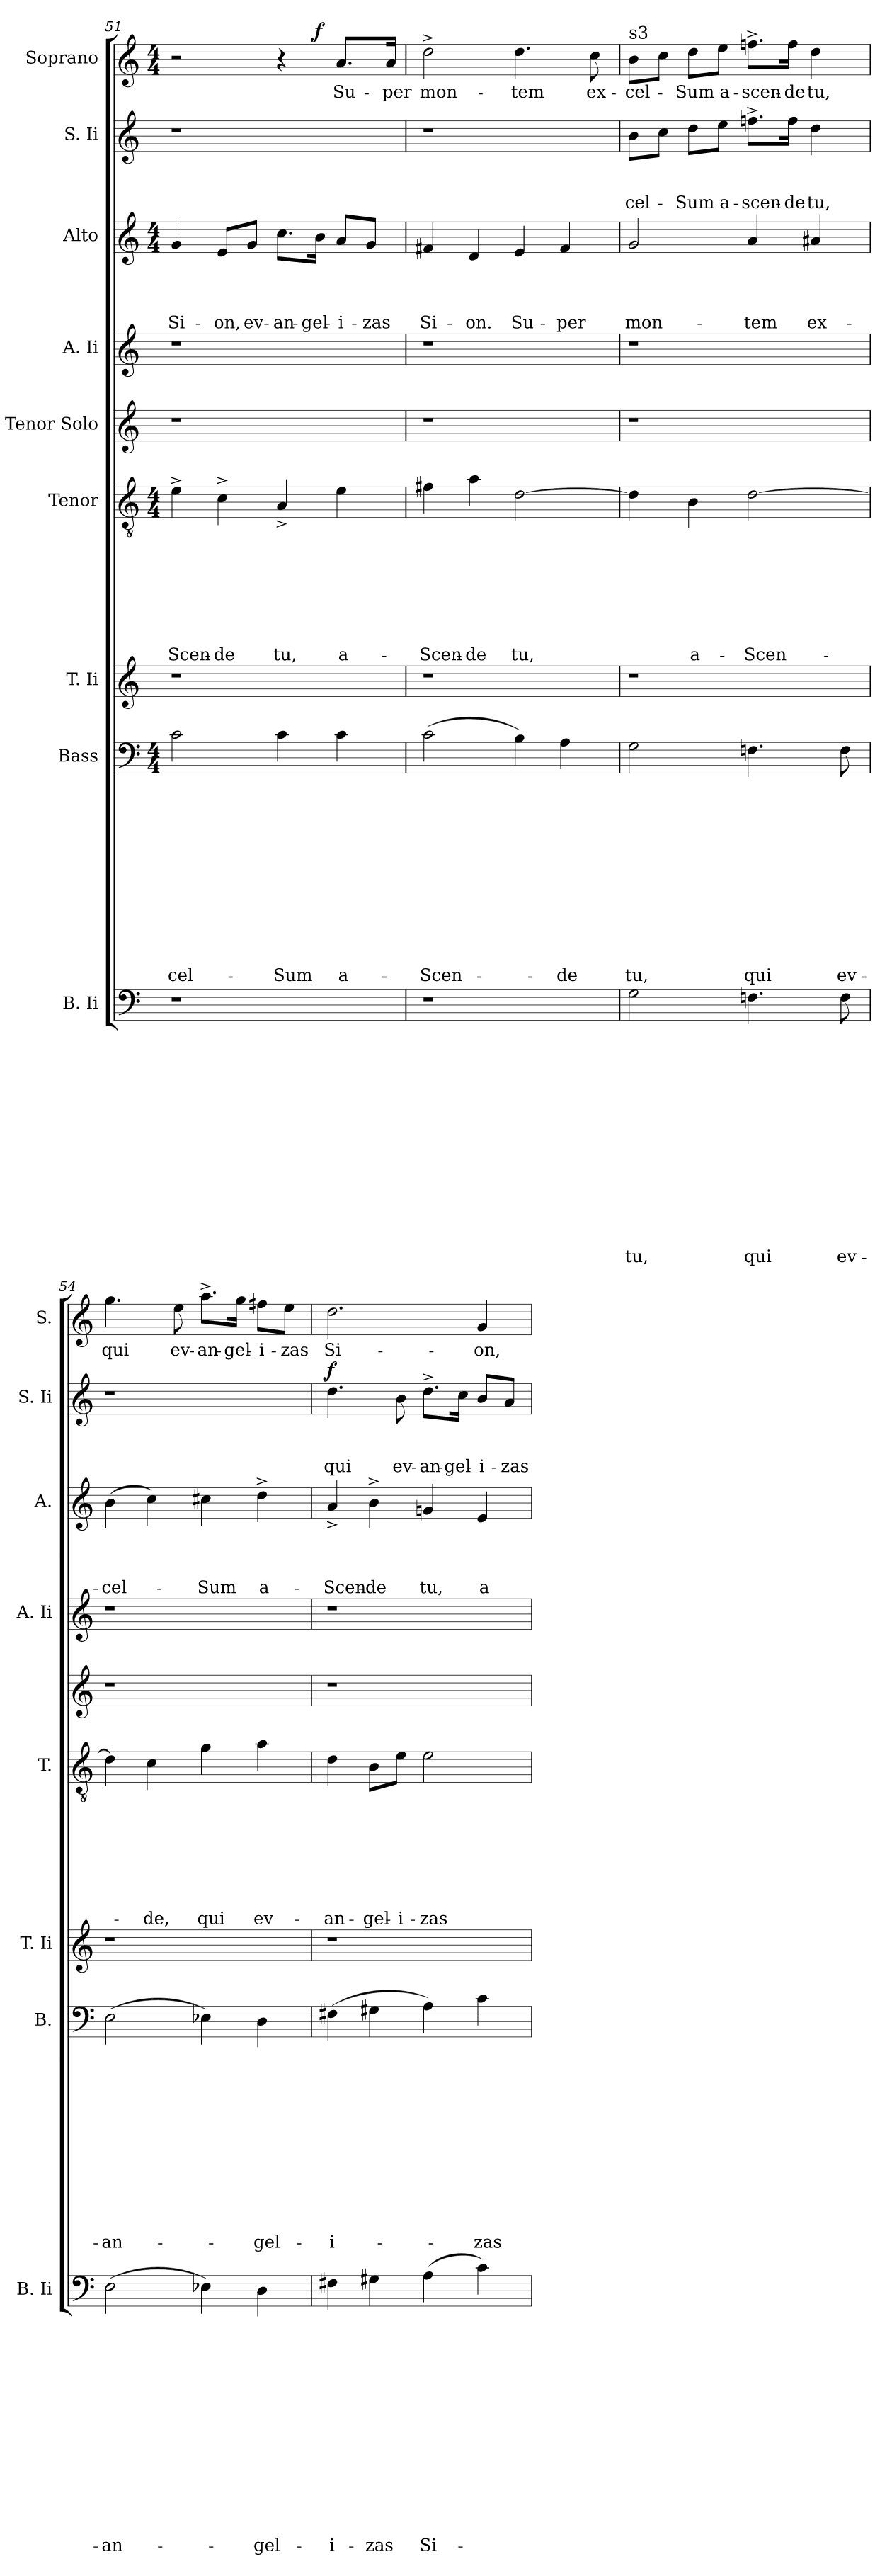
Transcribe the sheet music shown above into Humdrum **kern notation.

**kern	**text	**text	**text	**text	**text	**text	**text	**text	**text	**text	**text	**text	**text	**text	**kern	**text	**text	**text	**text	**text	**text	**text	**text	**text	**text	**text	**text	**kern	**kern	**text	**text	**text	**text	**text	**text	**text	**text	**kern	**kern	**kern	**text	**text	**text	**text	**kern	**text	**text	**text	**dynam	**kern	**text	**dynam
*part9	*part9	*part9	*part9	*part9	*part9	*part9	*part9	*part9	*part9	*part9	*part9	*part9	*part9	*part9	*part8	*part8	*part8	*part8	*part8	*part8	*part8	*part8	*part8	*part8	*part8	*part8	*part8	*part7	*part6	*part6	*part6	*part6	*part6	*part6	*part6	*part6	*part6	*part5	*part4	*part3	*part3	*part3	*part3	*part3	*part2	*part2	*part2	*part2	*part2	*part1	*part1	*part1
*staff9	*staff9	*staff9	*staff9	*staff9	*staff9	*staff9	*staff9	*staff9	*staff9	*staff9	*staff9	*staff9	*staff9	*staff9	*staff8	*staff8	*staff8	*staff8	*staff8	*staff8	*staff8	*staff8	*staff8	*staff8	*staff8	*staff8	*staff8	*staff7	*staff6	*staff6	*staff6	*staff6	*staff6	*staff6	*staff6	*staff6	*staff6	*staff5	*staff4	*staff3	*staff3	*staff3	*staff3	*staff3	*staff2	*staff2	*staff2	*staff2	*staff2	*staff1	*staff1	*staff1
*I"B. Ii	*	*	*	*	*	*	*	*	*	*	*	*	*	*	*I"Bass	*	*	*	*	*	*	*	*	*	*	*	*	*I"T. Ii	*I"Tenor	*	*	*	*	*	*	*	*	*I"Tenor Solo	*I"A. Ii	*I"Alto	*	*	*	*	*I"S. Ii	*	*	*	*	*I"Soprano	*	*
*I'B. Ii	*	*	*	*	*	*	*	*	*	*	*	*	*	*	*I'B.	*	*	*	*	*	*	*	*	*	*	*	*	*I'T. Ii	*I'T.	*	*	*	*	*	*	*	*	*	*I'A. Ii	*I'A.	*	*	*	*	*I'S. Ii	*	*	*	*	*I'S.	*	*
*clefF4	*	*	*	*	*	*	*	*	*	*	*	*	*	*	*clefF4	*	*	*	*	*	*	*	*	*	*	*	*	*clefG2	*clefGv2	*	*	*	*	*	*	*	*	*clefG2	*clefG2	*clefG2	*	*	*	*	*clefG2	*	*	*	*	*clefG2	*	*
*k[]	*	*	*	*	*	*	*	*	*	*	*	*	*	*	*k[]	*	*	*	*	*	*	*	*	*	*	*	*	*k[]	*k[]	*	*	*	*	*	*	*	*	*k[]	*k[]	*k[]	*	*	*	*	*k[]	*	*	*	*	*k[]	*	*
*C:	*	*	*	*	*	*	*	*	*	*	*	*	*	*	*C:	*	*	*	*	*	*	*	*	*	*	*	*	*C:	*C:	*	*	*	*	*	*	*	*	*C:	*C:	*C:	*	*	*	*	*C:	*	*	*	*	*C:	*	*
*	*	*	*	*	*	*	*	*	*	*	*	*	*	*	*M4/4	*	*	*	*	*	*	*	*	*	*	*	*	*	*M4/4	*	*	*	*	*	*	*	*	*	*	*M4/4	*	*	*	*	*	*	*	*	*	*M4/4	*	*
=51	=51	=51	=51	=51	=51	=51	=51	=51	=51	=51	=51	=51	=51	=51	=51	=51	=51	=51	=51	=51	=51	=51	=51	=51	=51	=51	=51	=51	=51	=51	=51	=51	=51	=51	=51	=51	=51	=51	=51	=51	=51	=51	=51	=51	=51	=51	=51	=51	=51	=51	=51	=51
!	!	!	!	!	!	!	!	!	!	!	!	!	!	!	!	!	!	!	!	!	!	!	!	!	!	!	!LO:LY:b	!	!	!	!	!	!	!	!	!	!LO:LY:b	!	!	!	!	!	!	!LO:LY:b	!	!	!	!	!	!	!	!
*	*	*	*	*	*	*	*	*	*	*	*	*	*	*	*	*	*	*	*	*	*	*	*	*	*	*	*	*	*	*	*	*	*	*	*	*	*	*	*	*	*	*	*	*	*	*	*	*	*	*^	*	*
1r	.	.	.	.	.	.	.	.	.	.	.	.	.	.	2c\	.	.	.	.	.	.	.	.	.	.	.	-cel-	1r	4e^>\	.	.	.	.	.	.	.	-Scen-	1r	1r	4g/	.	.	.	Si-	1r	.	.	.	.	2r	2ryy	.	.
!	!	!	!	!	!	!	!	!	!	!	!	!	!	!	!	!	!	!	!	!	!	!	!	!	!	!	!	!	!	!	!	!	!	!	!	!	!LO:LY:b	!	!	!	!	!	!	!LO:LY:b	!	!	!	!	!	!	!	!	!
.	.	.	.	.	.	.	.	.	.	.	.	.	.	.	.	.	.	.	.	.	.	.	.	.	.	.	.	.	4c^>\	.	.	.	.	.	.	.	-de	.	.	8e/L	.	.	.	-on,	.	.	.	.	.	.	.	.	.
!	!	!	!	!	!	!	!	!	!	!	!	!	!	!	!	!	!	!	!	!	!	!	!	!	!	!	!	!	!	!	!	!	!	!	!	!	!	!	!	!	!	!	!	!LO:LY:b	!	!	!	!	!	!	!	!	!
.	.	.	.	.	.	.	.	.	.	.	.	.	.	.	.	.	.	.	.	.	.	.	.	.	.	.	.	.	.	.	.	.	.	.	.	.	.	.	.	8g/J	.	.	.	ev-	.	.	.	.	.	.	.	.	.
!	!	!	!	!	!	!	!	!	!	!	!	!	!	!	!	!	!	!	!	!	!	!	!	!	!	!	!LO:LY:b	!	!	!	!	!	!	!	!	!	!LO:LY:b	!	!	!	!	!	!	!LO:LY:b:rj	!	!	!	!	!	!	!	!	!
.	.	.	.	.	.	.	.	.	.	.	.	.	.	.	4c\	.	.	.	.	.	.	.	.	.	.	.	-Sum	.	4A^</	.	.	.	.	.	.	.	tu,	.	.	8.cc\L	.	.	.	-an-	.	.	.	.	.	4r	8.ryy	.	.
!	!	!	!	!	!	!	!	!	!	!	!	!	!	!	!	!	!	!	!	!	!	!	!	!	!	!	!	!	!	!	!	!	!	!	!	!	!	!	!	!	!	!	!	!LO:LY:b	!	!	!	!	!	!	!	!	!LO:DY:a
.	.	.	.	.	.	.	.	.	.	.	.	.	.	.	.	.	.	.	.	.	.	.	.	.	.	.	.	.	.	.	.	.	.	.	.	.	.	.	.	16b\Jk	.	.	.	-gel-	.	.	.	.	.	.	4ryy	.	f
!	!	!	!	!	!	!	!	!	!	!	!	!	!	!	!	!	!	!	!	!	!	!	!	!	!	!	!LO:LY:b	!	!	!	!	!	!	!	!	!	!LO:LY:b	!	!	!	!	!	!	!LO:LY:b:rj	!	!	!	!	!	!	!	!LO:LY:b	!
.	.	.	.	.	.	.	.	.	.	.	.	.	.	.	4c\	.	.	.	.	.	.	.	.	.	.	.	a-	.	4e\	.	.	.	.	.	.	.	a-	.	.	8a/L	.	.	.	-i-	.	.	.	.	.	8.a/L	.	Su-	.
!	!	!	!	!	!	!	!	!	!	!	!	!	!	!	!	!	!	!	!	!	!	!	!	!	!	!	!	!	!	!	!	!	!	!	!	!	!	!	!	!	!	!	!	!LO:LY:b	!	!	!	!	!	!	!	!	!
.	.	.	.	.	.	.	.	.	.	.	.	.	.	.	.	.	.	.	.	.	.	.	.	.	.	.	.	.	.	.	.	.	.	.	.	.	.	.	.	8g/J	.	.	.	-zas	.	.	.	.	.	.	.	.	.
!	!	!	!	!	!	!	!	!	!	!	!	!	!	!	!	!	!	!	!	!	!	!	!	!	!	!	!	!	!	!	!	!	!	!	!	!	!	!	!	!	!	!	!	!	!	!	!	!	!	!	!	!LO:LY:b	!
.	.	.	.	.	.	.	.	.	.	.	.	.	.	.	.	.	.	.	.	.	.	.	.	.	.	.	.	.	.	.	.	.	.	.	.	.	.	.	.	.	.	.	.	.	.	.	.	.	.	16a/Jk	16ryy	-per	.
=52	=52	=52	=52	=52	=52	=52	=52	=52	=52	=52	=52	=52	=52	=52	=52	=52	=52	=52	=52	=52	=52	=52	=52	=52	=52	=52	=52	=52	=52	=52	=52	=52	=52	=52	=52	=52	=52	=52	=52	=52	=52	=52	=52	=52	=52	=52	=52	=52	=52	=52	=52	=52	=52
!	!	!	!	!	!	!	!	!	!	!	!	!	!	!	!	!	!	!	!	!	!	!	!	!	!	!	!LO:LY:b	!	!	!	!	!	!	!	!	!	!LO:LY:b	!	!	!	!	!	!	!LO:LY:b	!	!	!	!	!	!	!	!LO:LY:b	!
*	*	*	*	*	*	*	*	*	*	*	*	*	*	*	*	*	*	*	*	*	*	*	*	*	*	*	*	*	*	*	*	*	*	*	*	*	*	*	*	*	*	*	*	*	*	*	*	*	*	*v	*v	*	*
1r	.	.	.	.	.	.	.	.	.	.	.	.	.	.	(>2c\	.	.	.	.	.	.	.	.	.	.	.	-Scen-	1r	4f#X\	.	.	.	.	.	.	.	-Scen-	1r	1r	4f#X/	.	.	.	Si-	1r	.	.	.	.	2dd^>\	mon-	.
!	!	!	!	!	!	!	!	!	!	!	!	!	!	!	!	!	!	!	!	!	!	!	!	!	!	!	!	!	!	!	!	!	!	!	!	!	!LO:LY:b	!	!	!	!	!	!	!LO:LY:b	!	!	!	!	!	!	!	!
.	.	.	.	.	.	.	.	.	.	.	.	.	.	.	.	.	.	.	.	.	.	.	.	.	.	.	.	.	4a\	.	.	.	.	.	.	.	-de	.	.	4d/	.	.	.	-on.	.	.	.	.	.	.	.	.
!	!	!	!	!	!	!	!	!	!	!	!	!	!	!	!	!	!	!	!	!	!	!	!	!	!	!	!	!	!	!	!	!	!	!	!	!	!LO:LY:b	!	!	!	!	!	!	!LO:LY:b	!	!	!	!	!	!	!LO:LY:b	!
.	.	.	.	.	.	.	.	.	.	.	.	.	.	.	4B\)	.	.	.	.	.	.	.	.	.	.	.	.	.	[<2d\	.	.	.	.	.	.	.	tu,	.	.	4e/	.	.	.	Su-	.	.	.	.	.	4.dd\	-tem	.
!	!	!	!	!	!	!	!	!	!	!	!	!	!	!	!	!	!	!	!	!	!	!	!	!	!	!	!LO:LY:b	!	!	!	!	!	!	!	!	!	!	!	!	!	!	!	!	!LO:LY:b	!	!	!	!	!	!	!	!
.	.	.	.	.	.	.	.	.	.	.	.	.	.	.	4A\	.	.	.	.	.	.	.	.	.	.	.	-de	.	.	.	.	.	.	.	.	.	.	.	.	4f#/	.	.	.	-per	.	.	.	.	.	.	.	.
!	!	!	!	!	!	!	!	!	!	!	!	!	!	!	!	!	!	!	!	!	!	!	!	!	!	!	!	!	!	!	!	!	!	!	!	!	!	!	!	!	!	!	!	!	!	!	!	!	!	!	!LO:LY:b	!
.	.	.	.	.	.	.	.	.	.	.	.	.	.	.	.	.	.	.	.	.	.	.	.	.	.	.	.	.	.	.	.	.	.	.	.	.	.	.	.	.	.	.	.	.	.	.	.	.	.	8cc\	ex-	.
!!LO:LB:g=z
=53	=53	=53	=53	=53	=53	=53	=53	=53	=53	=53	=53	=53	=53	=53	=53	=53	=53	=53	=53	=53	=53	=53	=53	=53	=53	=53	=53	=53	=53	=53	=53	=53	=53	=53	=53	=53	=53	=53	=53	=53	=53	=53	=53	=53	=53	=53	=53	=53	=53	=53	=53	=53
!	!	!	!	!	!	!	!	!	!	!	!	!	!	!	!	!	!	!	!	!	!	!	!	!	!	!	!	!	!	!	!	!	!	!	!	!	!	!	!	!	!	!	!	!	!	!	!	!	!	!LO:TX:a:t=s3	!	!
!	!	!	!	!	!	!	!	!	!	!	!	!	!	!LO:LY:b	!	!	!	!	!	!	!	!	!	!	!	!	!LO:LY:b	!	!	!	!	!	!	!	!	!	!	!	!	!	!	!	!	!LO:LY:b	!	!	!	!LO:LY:b	!	!	!LO:LY:b	!
2G\	.	.	.	.	.	.	.	.	.	.	.	.	.	-tu,	2G\	.	.	.	.	.	.	.	.	.	.	.	tu,	1r	4d\]	.	.	.	.	.	.	.	.	1r	1r	2g/	.	.	.	mon-	8b\L	.	.	cel-	.	8b\L	-cel-	.
.	.	.	.	.	.	.	.	.	.	.	.	.	.	.	.	.	.	.	.	.	.	.	.	.	.	.	.	.	.	.	.	.	.	.	.	.	.	.	.	.	.	.	.	.	8cc\J	.	.	.	.	8cc\J	.	.
!	!	!	!	!	!	!	!	!	!	!	!	!	!	!	!	!	!	!	!	!	!	!	!	!	!	!	!	!	!	!	!	!	!	!	!	!	!LO:LY:b	!	!	!	!	!	!	!	!	!	!	!LO:LY:b	!	!	!LO:LY:b	!
.	.	.	.	.	.	.	.	.	.	.	.	.	.	.	.	.	.	.	.	.	.	.	.	.	.	.	.	.	4B\	.	.	.	.	.	.	.	a-	.	.	.	.	.	.	.	8dd\L	.	.	-Sum	.	8dd\L	-Sum	.
!	!	!	!	!	!	!	!	!	!	!	!	!	!	!	!	!	!	!	!	!	!	!	!	!	!	!	!	!	!	!	!	!	!	!	!	!	!	!	!	!	!	!	!	!	!	!	!	!LO:LY:b	!	!	!LO:LY:b	!
.	.	.	.	.	.	.	.	.	.	.	.	.	.	.	.	.	.	.	.	.	.	.	.	.	.	.	.	.	.	.	.	.	.	.	.	.	.	.	.	.	.	.	.	.	8ee\J	.	.	a-	.	8ee\J	a-	.
!	!	!	!	!	!	!	!	!	!	!	!	!	!	!LO:LY:b	!	!	!	!	!	!	!	!	!	!	!	!	!LO:LY:b	!	!	!	!	!	!	!	!	!	!LO:LY:b	!	!	!	!	!	!	!LO:LY:b	!	!	!	!LO:LY:b	!	!	!LO:LY:b	!
4.Fn\	.	.	.	.	.	.	.	.	.	.	.	.	.	qui	4.Fn\	.	.	.	.	.	.	.	.	.	.	.	qui	.	[>2d\	.	.	.	.	.	.	.	-Scen-	.	.	4a/	.	.	.	-tem	8.ffn^>\L	.	.	-scen-	.	8.ffn^>\L	-scen-	.
!	!	!	!	!	!	!	!	!	!	!	!	!	!	!	!	!	!	!	!	!	!	!	!	!	!	!	!	!	!	!	!	!	!	!	!	!	!	!	!	!	!	!	!	!	!	!	!	!LO:LY:b:rj	!	!	!LO:LY:b:rj	!
.	.	.	.	.	.	.	.	.	.	.	.	.	.	.	.	.	.	.	.	.	.	.	.	.	.	.	.	.	.	.	.	.	.	.	.	.	.	.	.	.	.	.	.	.	16ff\Jk	.	.	-de	.	16ff\Jk	-de	.
!	!	!	!	!	!	!	!	!	!	!	!	!	!	!	!	!	!	!	!	!	!	!	!	!	!	!	!	!	!	!	!	!	!	!	!	!	!	!	!	!	!	!	!	!LO:LY:b	!	!	!	!LO:LY:b	!	!	!LO:LY:b	!
.	.	.	.	.	.	.	.	.	.	.	.	.	.	.	.	.	.	.	.	.	.	.	.	.	.	.	.	.	.	.	.	.	.	.	.	.	.	.	.	4a#X/	.	.	.	ex-	4dd\	.	.	tu,	.	4dd\	tu,	.
!	!	!	!	!	!	!	!	!	!	!	!	!	!	!LO:LY:b	!	!	!	!	!	!	!	!	!	!	!	!	!LO:LY:b	!	!	!	!	!	!	!	!	!	!	!	!	!	!	!	!	!	!	!	!	!	!	!	!	!
8F\	.	.	.	.	.	.	.	.	.	.	.	.	.	ev-	8F\	.	.	.	.	.	.	.	.	.	.	.	ev-	.	.	.	.	.	.	.	.	.	.	.	.	.	.	.	.	.	.	.	.	.	.	.	.	.
=54	=54	=54	=54	=54	=54	=54	=54	=54	=54	=54	=54	=54	=54	=54	=54	=54	=54	=54	=54	=54	=54	=54	=54	=54	=54	=54	=54	=54	=54	=54	=54	=54	=54	=54	=54	=54	=54	=54	=54	=54	=54	=54	=54	=54	=54	=54	=54	=54	=54	=54	=54	=54
!	!	!	!	!	!	!	!	!	!	!	!	!	!	!LO:LY:b	!	!	!	!	!	!	!	!	!	!	!	!	!LO:LY:b	!	!	!	!	!	!	!	!	!	!	!	!	!	!	!	!	!LO:LY:b	!	!	!	!	!	!	!LO:LY:b	!
(>2E\	.	.	.	.	.	.	.	.	.	.	.	.	.	-an-	(>2E\	.	.	.	.	.	.	.	.	.	.	.	-an-	1r	4d\]	.	.	.	.	.	.	.	.	1r	1r	(>4b\	.	.	.	-cel-	1r	.	.	.	.	4.gg\	qui	.
!	!	!	!	!	!	!	!	!	!	!	!	!	!	!	!	!	!	!	!	!	!	!	!	!	!	!	!	!	!	!	!	!	!	!	!	!	!LO:LY:b	!	!	!	!	!	!	!	!	!	!	!	!	!	!	!
.	.	.	.	.	.	.	.	.	.	.	.	.	.	.	.	.	.	.	.	.	.	.	.	.	.	.	.	.	4c\	.	.	.	.	.	.	.	-de,	.	.	4cc\)	.	.	.	.	.	.	.	.	.	.	.	.
!	!	!	!	!	!	!	!	!	!	!	!	!	!	!	!	!	!	!	!	!	!	!	!	!	!	!	!	!	!	!	!	!	!	!	!	!	!	!	!	!	!	!	!	!	!	!	!	!	!	!	!LO:LY:b	!
.	.	.	.	.	.	.	.	.	.	.	.	.	.	.	.	.	.	.	.	.	.	.	.	.	.	.	.	.	.	.	.	.	.	.	.	.	.	.	.	.	.	.	.	.	.	.	.	.	.	8ee\	ev-	.
!	!	!	!	!	!	!	!	!	!	!	!	!	!	!	!	!	!	!	!	!	!	!	!	!	!	!	!	!	!	!	!	!	!	!	!	!	!LO:LY:b	!	!	!	!	!	!	!LO:LY:b	!	!	!	!	!	!	!LO:LY:b:rj	!
4E-X\)	.	.	.	.	.	.	.	.	.	.	.	.	.	.	4E-X\)	.	.	.	.	.	.	.	.	.	.	.	.	.	4g\	.	.	.	.	.	.	.	qui	.	.	4cc#X\	.	.	.	-Sum	.	.	.	.	.	8.aa^>\L	-an-	.
!	!	!	!	!	!	!	!	!	!	!	!	!	!	!	!	!	!	!	!	!	!	!	!	!	!	!	!	!	!	!	!	!	!	!	!	!	!	!	!	!	!	!	!	!	!	!	!	!	!	!	!LO:LY:b	!
.	.	.	.	.	.	.	.	.	.	.	.	.	.	.	.	.	.	.	.	.	.	.	.	.	.	.	.	.	.	.	.	.	.	.	.	.	.	.	.	.	.	.	.	.	.	.	.	.	.	16gg\Jk	-gel-	.
!	!	!	!	!	!	!	!	!	!	!	!	!	!	!LO:LY:b	!	!	!	!	!	!	!	!	!	!	!	!	!LO:LY:b	!	!	!	!	!	!	!	!	!	!LO:LY:b	!	!	!	!	!	!	!LO:LY:b	!	!	!	!	!	!	!LO:LY:b:rj	!
4D\	.	.	.	.	.	.	.	.	.	.	.	.	.	-gel-	4D\	.	.	.	.	.	.	.	.	.	.	.	-gel-	.	4a\	.	.	.	.	.	.	.	ev-	.	.	4dd^>\	.	.	.	a-	.	.	.	.	.	8ff#X\L	-i-	.
!	!	!	!	!	!	!	!	!	!	!	!	!	!	!	!	!	!	!	!	!	!	!	!	!	!	!	!	!	!	!	!	!	!	!	!	!	!	!	!	!	!	!	!	!	!	!	!	!	!	!	!LO:LY:b	!
.	.	.	.	.	.	.	.	.	.	.	.	.	.	.	.	.	.	.	.	.	.	.	.	.	.	.	.	.	.	.	.	.	.	.	.	.	.	.	.	.	.	.	.	.	.	.	.	.	.	8ee\J	-zas	.
=55	=55	=55	=55	=55	=55	=55	=55	=55	=55	=55	=55	=55	=55	=55	=55	=55	=55	=55	=55	=55	=55	=55	=55	=55	=55	=55	=55	=55	=55	=55	=55	=55	=55	=55	=55	=55	=55	=55	=55	=55	=55	=55	=55	=55	=55	=55	=55	=55	=55	=55	=55	=55
!	!	!	!	!	!	!	!	!	!	!	!	!	!	!LO:LY:b	!	!	!	!	!	!	!	!	!	!	!	!	!LO:LY:b	!	!	!	!	!	!	!	!	!	!LO:LY:b	!	!	!	!	!	!	!LO:LY:b	!	!	!	!LO:LY:b	!LO:DY:a	!	!LO:LY:b	!
4F#X\	.	.	.	.	.	.	.	.	.	.	.	.	.	-i-	(>4F#X\	.	.	.	.	.	.	.	.	.	.	.	-i-	1r	4d\	.	.	.	.	.	.	.	-an-	1r	1r	4a^</	.	.	.	-Scen-	4.dd\	.	.	qui	f	2.dd\	Si-	.
!	!	!	!	!	!	!	!	!	!	!	!	!	!	!LO:LY:b	!	!	!	!	!	!	!	!	!	!	!	!	!	!	!	!	!	!	!	!	!	!	!LO:LY:b	!	!	!	!	!	!	!LO:LY:b:rj	!	!	!	!	!	!	!	!
4G#X\	.	.	.	.	.	.	.	.	.	.	.	.	.	-zas	4G#X\	.	.	.	.	.	.	.	.	.	.	.	.	.	8B\L	.	.	.	.	.	.	.	-gel-	.	.	4b^>\	.	.	.	-de	.	.	.	.	.	.	.	.
!	!	!	!	!	!	!	!	!	!	!	!	!	!	!	!	!	!	!	!	!	!	!	!	!	!	!	!	!	!	!	!	!	!	!	!	!	!LO:LY:b	!	!	!	!	!	!	!	!	!	!	!LO:LY:b	!	!	!	!
.	.	.	.	.	.	.	.	.	.	.	.	.	.	.	.	.	.	.	.	.	.	.	.	.	.	.	.	.	8e\J	.	.	.	.	.	.	.	-i-	.	.	.	.	.	.	.	8b\	.	.	ev-	.	.	.	.
!	!	!	!	!	!	!	!	!	!	!	!	!	!	!LO:LY:b	!	!	!	!	!	!	!	!	!	!	!	!	!	!	!	!	!	!	!	!	!	!	!LO:LY:b	!	!	!	!	!	!	!LO:LY:b	!	!	!	!LO:LY:b:rj	!	!	!	!
(>4A\	.	.	.	.	.	.	.	.	.	.	.	.	.	Si-	4A\)	.	.	.	.	.	.	.	.	.	.	.	.	.	2e\	.	.	.	.	.	.	.	-zas	.	.	4gn/	.	.	.	tu,	8.dd^>\L	.	.	-an-	.	.	.	.
!	!	!	!	!	!	!	!	!	!	!	!	!	!	!	!	!	!	!	!	!	!	!	!	!	!	!	!	!	!	!	!	!	!	!	!	!	!	!	!	!	!	!	!	!	!	!	!	!LO:LY:b	!	!	!	!
.	.	.	.	.	.	.	.	.	.	.	.	.	.	.	.	.	.	.	.	.	.	.	.	.	.	.	.	.	.	.	.	.	.	.	.	.	.	.	.	.	.	.	.	.	16cc\Jk	.	.	-gel-	.	.	.	.
!	!	!	!	!	!	!	!	!	!	!	!	!	!	!	!	!	!	!	!	!	!	!	!	!	!	!	!LO:LY:b	!	!	!	!	!	!	!	!	!	!	!	!	!	!	!	!	!LO:LY:b	!	!	!	!LO:LY:b:rj	!	!	!LO:LY:b	!
4c\)	.	.	.	.	.	.	.	.	.	.	.	.	.	.	4c\	.	.	.	.	.	.	.	.	.	.	.	-zas	.	.	.	.	.	.	.	.	.	.	.	.	4e/	.	.	.	a-	8b/L	.	.	-i-	.	4g/	-on,	.
!	!	!	!	!	!	!	!	!	!	!	!	!	!	!	!	!	!	!	!	!	!	!	!	!	!	!	!	!	!	!	!	!	!	!	!	!	!	!	!	!	!	!	!	!	!	!	!	!LO:LY:b	!	!	!	!
.	.	.	.	.	.	.	.	.	.	.	.	.	.	.	.	.	.	.	.	.	.	.	.	.	.	.	.	.	.	.	.	.	.	.	.	.	.	.	.	.	.	.	.	.	8a/J	.	.	-zas	.	.	.	.
=	=	=	=	=	=	=	=	=	=	=	=	=	=	=	=	=	=	=	=	=	=	=	=	=	=	=	=	=	=	=	=	=	=	=	=	=	=	=	=	=	=	=	=	=	=	=	=	=	=	=	=	=
*-	*-	*-	*-	*-	*-	*-	*-	*-	*-	*-	*-	*-	*-	*-	*-	*-	*-	*-	*-	*-	*-	*-	*-	*-	*-	*-	*-	*-	*-	*-	*-	*-	*-	*-	*-	*-	*-	*-	*-	*-	*-	*-	*-	*-	*-	*-	*-	*-	*-	*-	*-	*-
